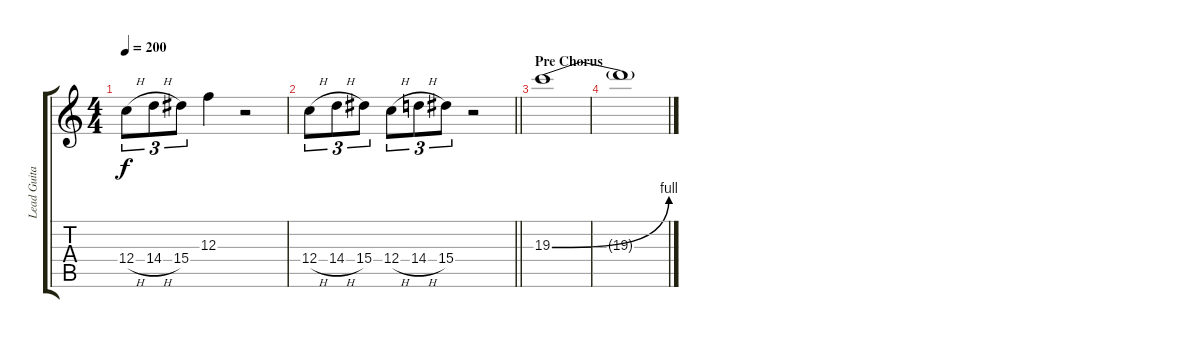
\track ("Lead Guitar" "Lead Guita") {instrument distortionguitar}
\staff {score tabs}
\tuning (D4 A3 F3 C3 G2 C2) {hide}
\ts (4 4)
\tempo 200
\clef g2
\ks c
12.4{h}.8{tu (3 2) dy f} 14.4{h}.8{tu (3 2)} 15.4.8{tu (3 2)} 12.3.4 r.2 |
\barLineRight lightlight
12.4{h}.8{tu (3 2)} 14.4{h}.8{tu (3 2)} 15.4.8{tu (3 2)} 12.4{h}.8{tu (3 2)} 14.4{h}.8{tu (3 2)} 15.4.8{tu (3 2)} r.2 |
\section ("" "Pre Chorus")
19.3{be (bend 0 0 60 4)}.1 |
19.3{t}.1
